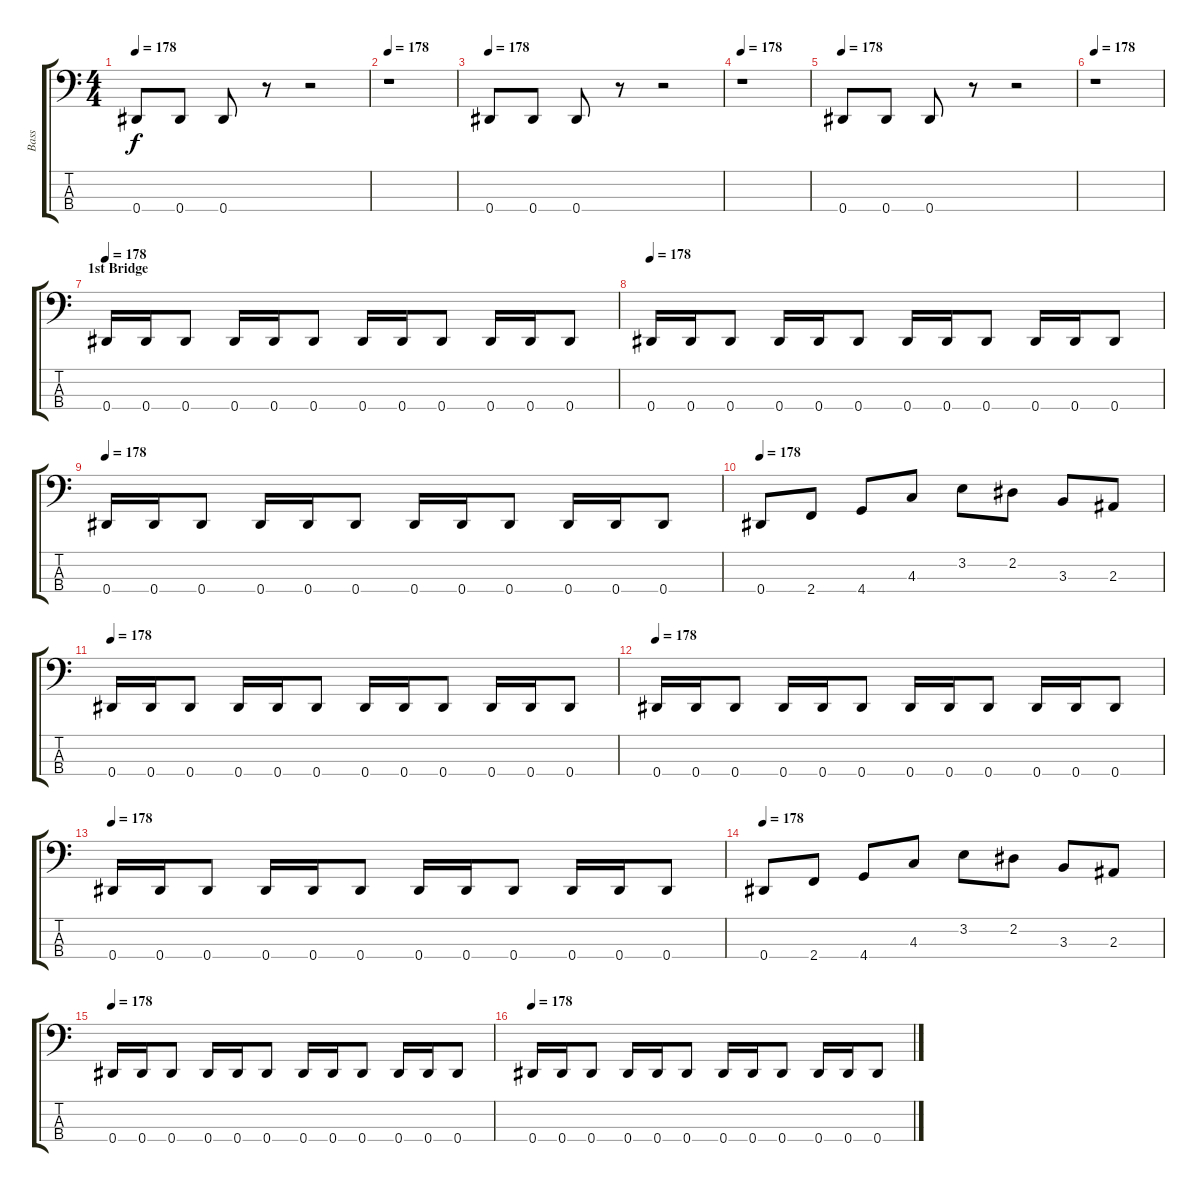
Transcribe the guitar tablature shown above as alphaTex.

\track ("Bass" "Bass") {instrument electricbasspick}
\staff {score tabs}
\tuning (Gb2 Db2 Ab1 Eb1) {hide}
\ts (4 4)
\tempo 178
\clef f4
\ks c
0.4.8{dy f} 0.4.8 0.4.8 r.8 r.2 |
\tempo 178
r.1 |
\tempo 178
0.4.8 0.4.8 0.4.8 r.8 r.2 |
\tempo 178
r.1 |
\tempo 178
0.4.8 0.4.8 0.4.8 r.8 r.2 |
\tempo 178
r.1 |
\section ("" "1st Bridge")
\tempo 178
0.4.16 0.4.16 0.4.8 0.4.16 0.4.16 0.4.8 0.4.16 0.4.16 0.4.8 0.4.16 0.4.16 0.4.8 |
\tempo 178
0.4.16 0.4.16 0.4.8 0.4.16 0.4.16 0.4.8 0.4.16 0.4.16 0.4.8 0.4.16 0.4.16 0.4.8 |
\tempo 178
0.4.16 0.4.16 0.4.8 0.4.16 0.4.16 0.4.8 0.4.16 0.4.16 0.4.8 0.4.16 0.4.16 0.4.8 |
\tempo 178
0.4.8 2.4.8 4.4.8 4.3.8 3.2.8 2.2.8 3.3.8 2.3.8 |
\tempo 178
0.4.16 0.4.16 0.4.8 0.4.16 0.4.16 0.4.8 0.4.16 0.4.16 0.4.8 0.4.16 0.4.16 0.4.8 |
\tempo 178
0.4.16 0.4.16 0.4.8 0.4.16 0.4.16 0.4.8 0.4.16 0.4.16 0.4.8 0.4.16 0.4.16 0.4.8 |
\tempo 178
0.4.16 0.4.16 0.4.8 0.4.16 0.4.16 0.4.8 0.4.16 0.4.16 0.4.8 0.4.16 0.4.16 0.4.8 |
\tempo 178
0.4.8 2.4.8 4.4.8 4.3.8 3.2.8 2.2.8 3.3.8 2.3.8 |
\tempo 178
0.4.16 0.4.16 0.4.8 0.4.16 0.4.16 0.4.8 0.4.16 0.4.16 0.4.8 0.4.16 0.4.16 0.4.8 |
\tempo 178
0.4.16 0.4.16 0.4.8 0.4.16 0.4.16 0.4.8 0.4.16 0.4.16 0.4.8 0.4.16 0.4.16 0.4.8
